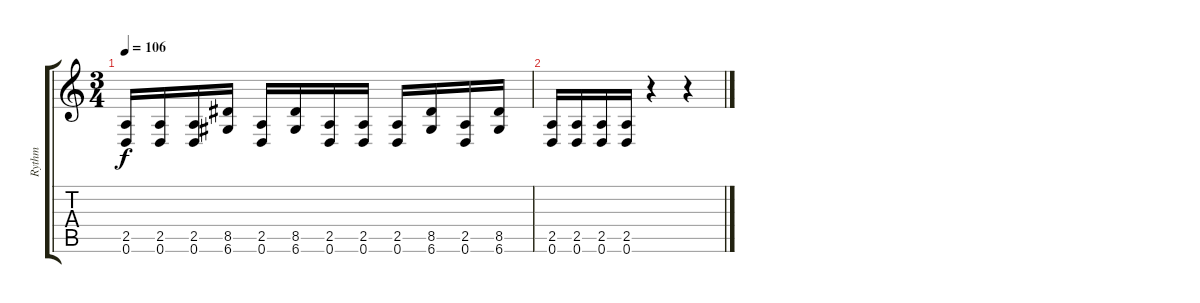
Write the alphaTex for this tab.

\track ("Rythm" "Rythm") {instrument distortionguitar}
\staff {score tabs}
\tuning (D4 A3 F3 C3 G2 D2) {hide}
\ts (3 4)
\tempo 106
\clef g2
\ks c
(2.5 0.6).16{dy f} (2.5 0.6).16 (2.5 0.6).16 (8.5 6.6).16 (2.5 0.6).16 (8.5 6.6).16 (2.5 0.6).16 (2.5 0.6).16 (2.5 0.6).16 (8.5 6.6).16 (2.5 0.6).16 (8.5 6.6).16 |
(2.5 0.6).16 (2.5 0.6).16 (2.5 0.6).16 (2.5 0.6).16 r.4 r.4
